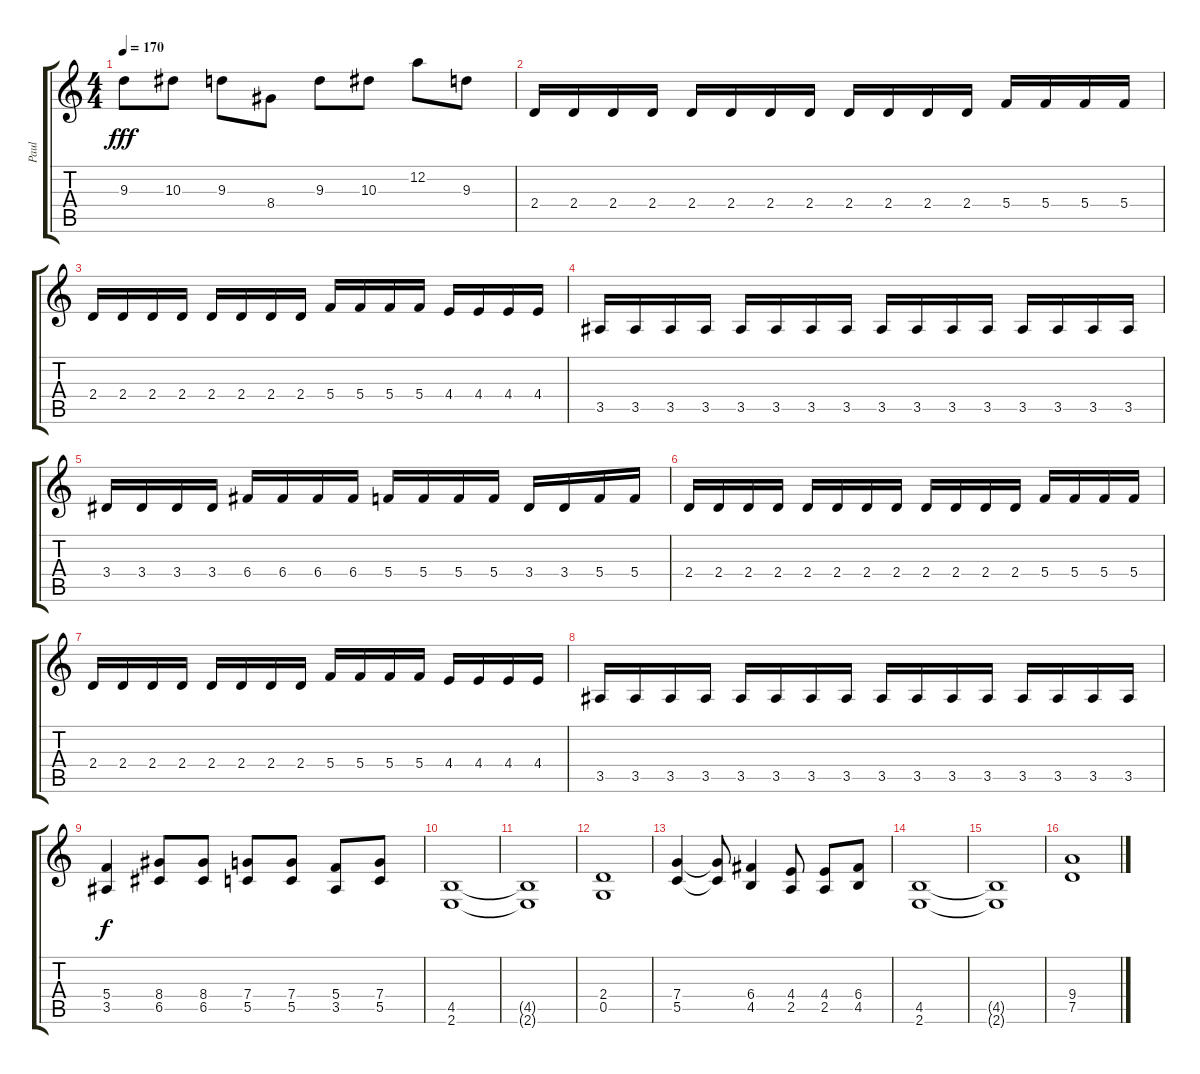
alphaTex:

\track ("Paul" "Paul") {instrument distortionguitar}
\staff {score tabs}
\tuning (D4 A3 F3 C3 G2 D2) {hide}
\ts (4 4)
\tempo 170
\clef g2
\ks c
9.3.8{dy fff} 10.3.8 9.3.8 8.4.8 9.3.8 10.3.8 12.2.8 9.3.8 |
2.4.16 2.4.16 2.4.16 2.4.16 2.4.16 2.4.16 2.4.16 2.4.16 2.4.16 2.4.16 2.4.16 2.4.16 5.4.16 5.4.16 5.4.16 5.4.16 |
2.4.16 2.4.16 2.4.16 2.4.16 2.4.16 2.4.16 2.4.16 2.4.16 5.4.16 5.4.16 5.4.16 5.4.16 4.4.16 4.4.16 4.4.16 4.4.16 |
3.5.16 3.5.16 3.5.16 3.5.16 3.5.16 3.5.16 3.5.16 3.5.16 3.5.16 3.5.16 3.5.16 3.5.16 3.5.16 3.5.16 3.5.16 3.5.16 |
3.4.16 3.4.16 3.4.16 3.4.16 6.4.16 6.4.16 6.4.16 6.4.16 5.4.16 5.4.16 5.4.16 5.4.16 3.4.16 3.4.16 5.4.16 5.4.16 |
2.4.16 2.4.16 2.4.16 2.4.16 2.4.16 2.4.16 2.4.16 2.4.16 2.4.16 2.4.16 2.4.16 2.4.16 5.4.16 5.4.16 5.4.16 5.4.16 |
2.4.16 2.4.16 2.4.16 2.4.16 2.4.16 2.4.16 2.4.16 2.4.16 5.4.16 5.4.16 5.4.16 5.4.16 4.4.16 4.4.16 4.4.16 4.4.16 |
3.5.16 3.5.16 3.5.16 3.5.16 3.5.16 3.5.16 3.5.16 3.5.16 3.5.16 3.5.16 3.5.16 3.5.16 3.5.16 3.5.16 3.5.16 3.5.16 |
(5.4 3.5).4{dy f} (8.4 6.5).8 (8.4 6.5).8 (7.4 5.5).8 (7.4 5.5).8 (5.4 3.5).8 (7.4 5.5).8 |
(4.5 2.6).1 |
(4.5{t} 2.6{t}).1 |
(2.4 0.5).1 |
(7.4 5.5).4 (7.4{t} 5.5{t}).8 (6.4 4.5).4 (4.4 2.5).8 (4.4 2.5).8 (6.4 4.5).8 |
(4.5 2.6).1 |
(4.5{t} 2.6{t}).1 |
(9.4 7.5).1
